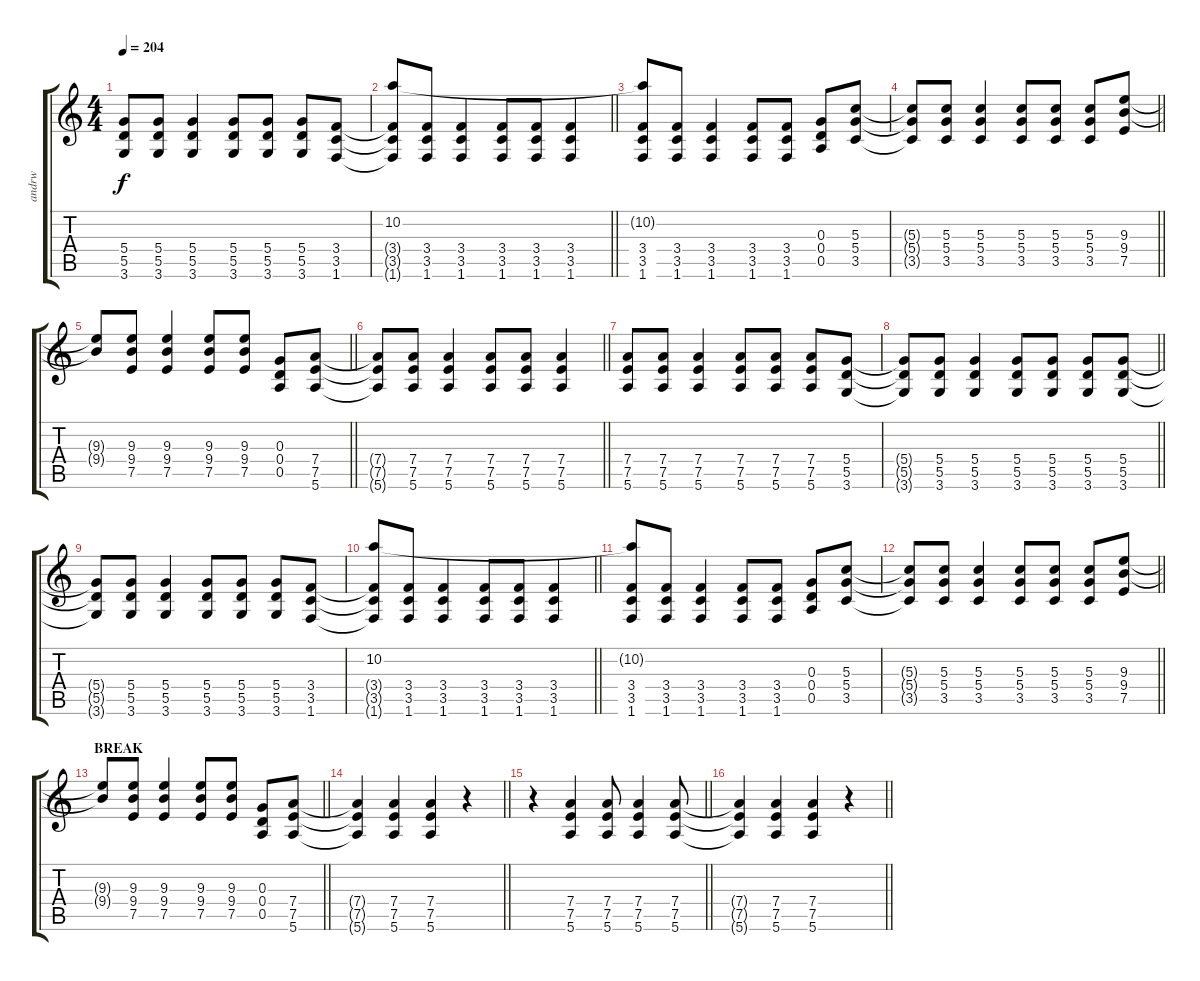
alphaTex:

\track ("andrw" "andrw") {instrument distortionguitar}
\staff {score tabs}
\tuning (E4 B3 G3 D3 A2 E2) {hide}
\ts (4 4)
\tempo 204
\clef g2
\ks c
(5.4{t} 5.5{t} 3.6{t}).8{dy f} (5.4 5.5 3.6).8 (5.4 5.5 3.6).4 (5.4 5.5 3.6).8 (5.4 5.5 3.6).8 (5.4 5.5 3.6).8 (3.4 3.5 1.6).8 |
\barLineRight lightlight
(10.2 3.4{t} 3.5{t} 1.6{t}).8 (3.4 3.5 1.6).8 (3.4 3.5 1.6).4 (3.4 3.5 1.6).8 (3.4 3.5 1.6).8 (3.4 3.5 1.6).4 |
(10.2{t} 3.4 3.5 1.6).8 (3.4 3.5 1.6).8 (3.4 3.5 1.6).4 (3.4 3.5 1.6).8 (3.4 3.5 1.6).8 (0.3 0.4 0.5).8 (5.3 5.4 3.5).8 |
\barLineRight lightlight
(5.3{t} 5.4{t} 3.5{t}).8 (5.3 5.4 3.5).8 (5.3 5.4 3.5).4 (5.3 5.4 3.5).8 (5.3 5.4 3.5).8 (5.3 5.4 3.5).8 (9.3 9.4 7.5).8 |
\section ("" "")
\barLineRight lightlight
(9.3{t} 9.4{t}).8 (9.3 9.4 7.5).8 (9.3 9.4 7.5).4 (9.3 9.4 7.5).8 (9.3 9.4 7.5).8 (0.3 0.4 0.5).8 (7.4 7.5 5.6).8 |
\barLineRight lightlight
(7.4{t} 7.5{t} 5.6{t}).8 (7.4 7.5 5.6).8 (7.4 7.5 5.6).4 (7.4 7.5 5.6).8 (7.4 7.5 5.6).8 (7.4 7.5 5.6).4 |
(7.4 7.5 5.6).8 (7.4 7.5 5.6).8 (7.4 7.5 5.6).4 (7.4 7.5 5.6).8 (7.4 7.5 5.6).8 (7.4 7.5 5.6).8 (5.4 5.5 3.6).8 |
\barLineRight lightlight
(5.4{t} 5.5{t} 3.6{t}).8 (5.4 5.5 3.6).8 (5.4 5.5 3.6).4 (5.4 5.5 3.6).8 (5.4 5.5 3.6).8 (5.4 5.5 3.6).8 (5.4 5.5 3.6).8 |
(5.4{t} 5.5{t} 3.6{t}).8 (5.4 5.5 3.6).8 (5.4 5.5 3.6).4 (5.4 5.5 3.6).8 (5.4 5.5 3.6).8 (5.4 5.5 3.6).8 (3.4 3.5 1.6).8 |
\barLineRight lightlight
(10.2 3.4{t} 3.5{t} 1.6{t}).8 (3.4 3.5 1.6).8 (3.4 3.5 1.6).4 (3.4 3.5 1.6).8 (3.4 3.5 1.6).8 (3.4 3.5 1.6).4 |
(10.2{t} 3.4 3.5 1.6).8 (3.4 3.5 1.6).8 (3.4 3.5 1.6).4 (3.4 3.5 1.6).8 (3.4 3.5 1.6).8 (0.3 0.4 0.5).8 (5.3 5.4 3.5).8 |
\barLineRight lightlight
(5.3{t} 5.4{t} 3.5{t}).8 (5.3 5.4 3.5).8 (5.3 5.4 3.5).4 (5.3 5.4 3.5).8 (5.3 5.4 3.5).8 (5.3 5.4 3.5).8 (9.3 9.4 7.5).8 |
\section ("" "BREAK")
\barLineRight lightlight
(9.3{t} 9.4{t}).8 (9.3 9.4 7.5).8 (9.3 9.4 7.5).4 (9.3 9.4 7.5).8 (9.3 9.4 7.5).8 (0.3 0.4 0.5).8 (7.4 7.5 5.6).8 |
\barLineRight lightlight
(7.4{t} 7.5{t} 5.6{t}).4 (7.4 7.5 5.6).4 (7.4 7.5 5.6).4 r.4 |
\barLineRight lightlight
r.4 (7.4 7.5 5.6).4 (7.4 7.5 5.6).8 (7.4 7.5 5.6).4 (7.4 7.5 5.6).8 |
\barLineRight lightlight
(7.4{t} 7.5{t} 5.6{t}).4 (7.4 7.5 5.6).4 (7.4 7.5 5.6).4 r.4
